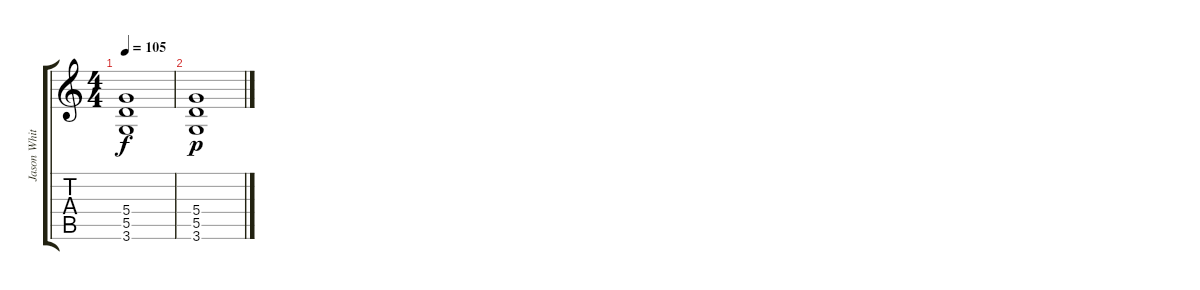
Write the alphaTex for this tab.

\track ("Jason White (Rhythm)" "Jason Whit") {instrument distortionguitar}
\staff {score tabs}
\tuning (E4 B3 G3 D3 A2 E2) {hide}
\ts (4 4)
\tempo 105
\clef g2
\ks c
(5.4 5.5 3.6).1{dy f} |
(5.4 5.5 3.6).1{dy p}
